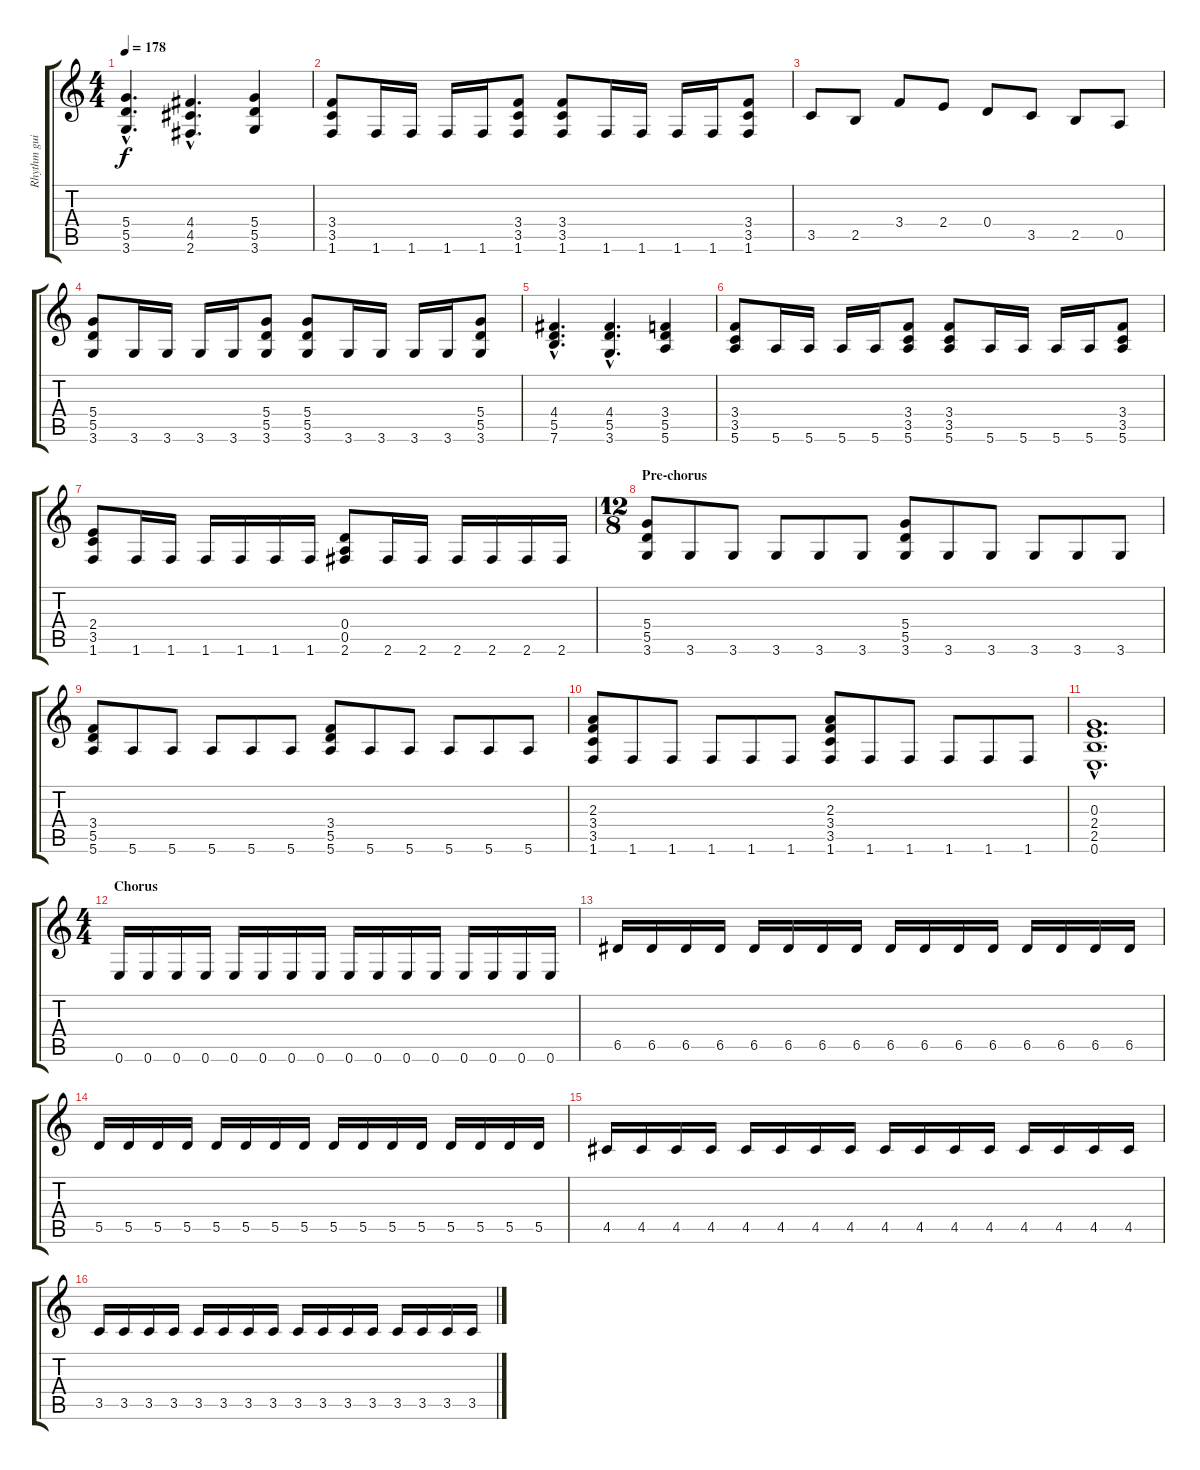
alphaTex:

\track ("Rhythm guitar left" "Rhythm gui") {instrument distortionguitar}
\staff {score tabs}
\tuning (E4 B3 G3 D3 A2 E2) {hide}
\ts (4 4)
\tempo 178
\clef g2
\ks c
(5.4{hac} 5.5{hac} 3.6{hac}).4{d dy f} (4.4{hac} 4.5{hac} 2.6{hac}).4{d} (5.4 5.5 3.6).4 |
(3.4 3.5 1.6).8 1.6.16 1.6.16 1.6.16 1.6.16 (3.4 3.5 1.6).8 (3.4 3.5 1.6).8 1.6.16 1.6.16 1.6.16 1.6.16 (3.4 3.5 1.6).8 |
3.5.8 2.5.8 3.4.8 2.4.8 0.4.8 3.5.8 2.5.8 0.5.8 |
(5.4 5.5 3.6).8 3.6.16 3.6.16 3.6.16 3.6.16 (5.4 5.5 3.6).8 (5.4 5.5 3.6).8 3.6.16 3.6.16 3.6.16 3.6.16 (5.4 5.5 3.6).8 |
(4.4{hac} 5.5{hac} 7.6{hac}).4{d} (4.4{hac} 5.5{hac} 3.6{hac}).4{d} (3.4 5.5 5.6).4 |
(3.4 3.5 5.6).8 5.6.16 5.6.16 5.6.16 5.6.16 (3.4 3.5 5.6).8 (3.4 3.5 5.6).8 5.6.16 5.6.16 5.6.16 5.6.16 (3.4 3.5 5.6).8 |
(2.4 3.5 1.6).8 1.6.16 1.6.16 1.6.16 1.6.16 1.6.16 1.6.16 (0.4 0.5 2.6).8 2.6.16 2.6.16 2.6.16 2.6.16 2.6.16 2.6.16 |
\ts (12 8)
\section ("" "Pre-chorus")
(5.4 5.5 3.6).8 3.6.8 3.6.8 3.6.8 3.6.8 3.6.8 (5.4 5.5 3.6).8 3.6.8 3.6.8 3.6.8 3.6.8 3.6.8 |
(3.4 5.5 5.6).8 5.6.8 5.6.8 5.6.8 5.6.8 5.6.8 (3.4 5.5 5.6).8 5.6.8 5.6.8 5.6.8 5.6.8 5.6.8 |
(2.3 3.4 3.5 1.6).8 1.6.8 1.6.8 1.6.8 1.6.8 1.6.8 (2.3 3.4 3.5 1.6).8 1.6.8 1.6.8 1.6.8 1.6.8 1.6.8 |
(0.3{hac} 2.4{hac} 2.5{hac} 0.6{hac}).1{d} |
\ts (4 4)
\section ("" "Chorus")
0.6.16 0.6.16 0.6.16 0.6.16 0.6.16 0.6.16 0.6.16 0.6.16 0.6.16 0.6.16 0.6.16 0.6.16 0.6.16 0.6.16 0.6.16 0.6.16 |
6.5.16 6.5.16 6.5.16 6.5.16 6.5.16 6.5.16 6.5.16 6.5.16 6.5.16 6.5.16 6.5.16 6.5.16 6.5.16 6.5.16 6.5.16 6.5.16 |
5.5.16 5.5.16 5.5.16 5.5.16 5.5.16 5.5.16 5.5.16 5.5.16 5.5.16 5.5.16 5.5.16 5.5.16 5.5.16 5.5.16 5.5.16 5.5.16 |
4.5.16 4.5.16 4.5.16 4.5.16 4.5.16 4.5.16 4.5.16 4.5.16 4.5.16 4.5.16 4.5.16 4.5.16 4.5.16 4.5.16 4.5.16 4.5.16 |
3.5.16 3.5.16 3.5.16 3.5.16 3.5.16 3.5.16 3.5.16 3.5.16 3.5.16 3.5.16 3.5.16 3.5.16 3.5.16 3.5.16 3.5.16 3.5.16
